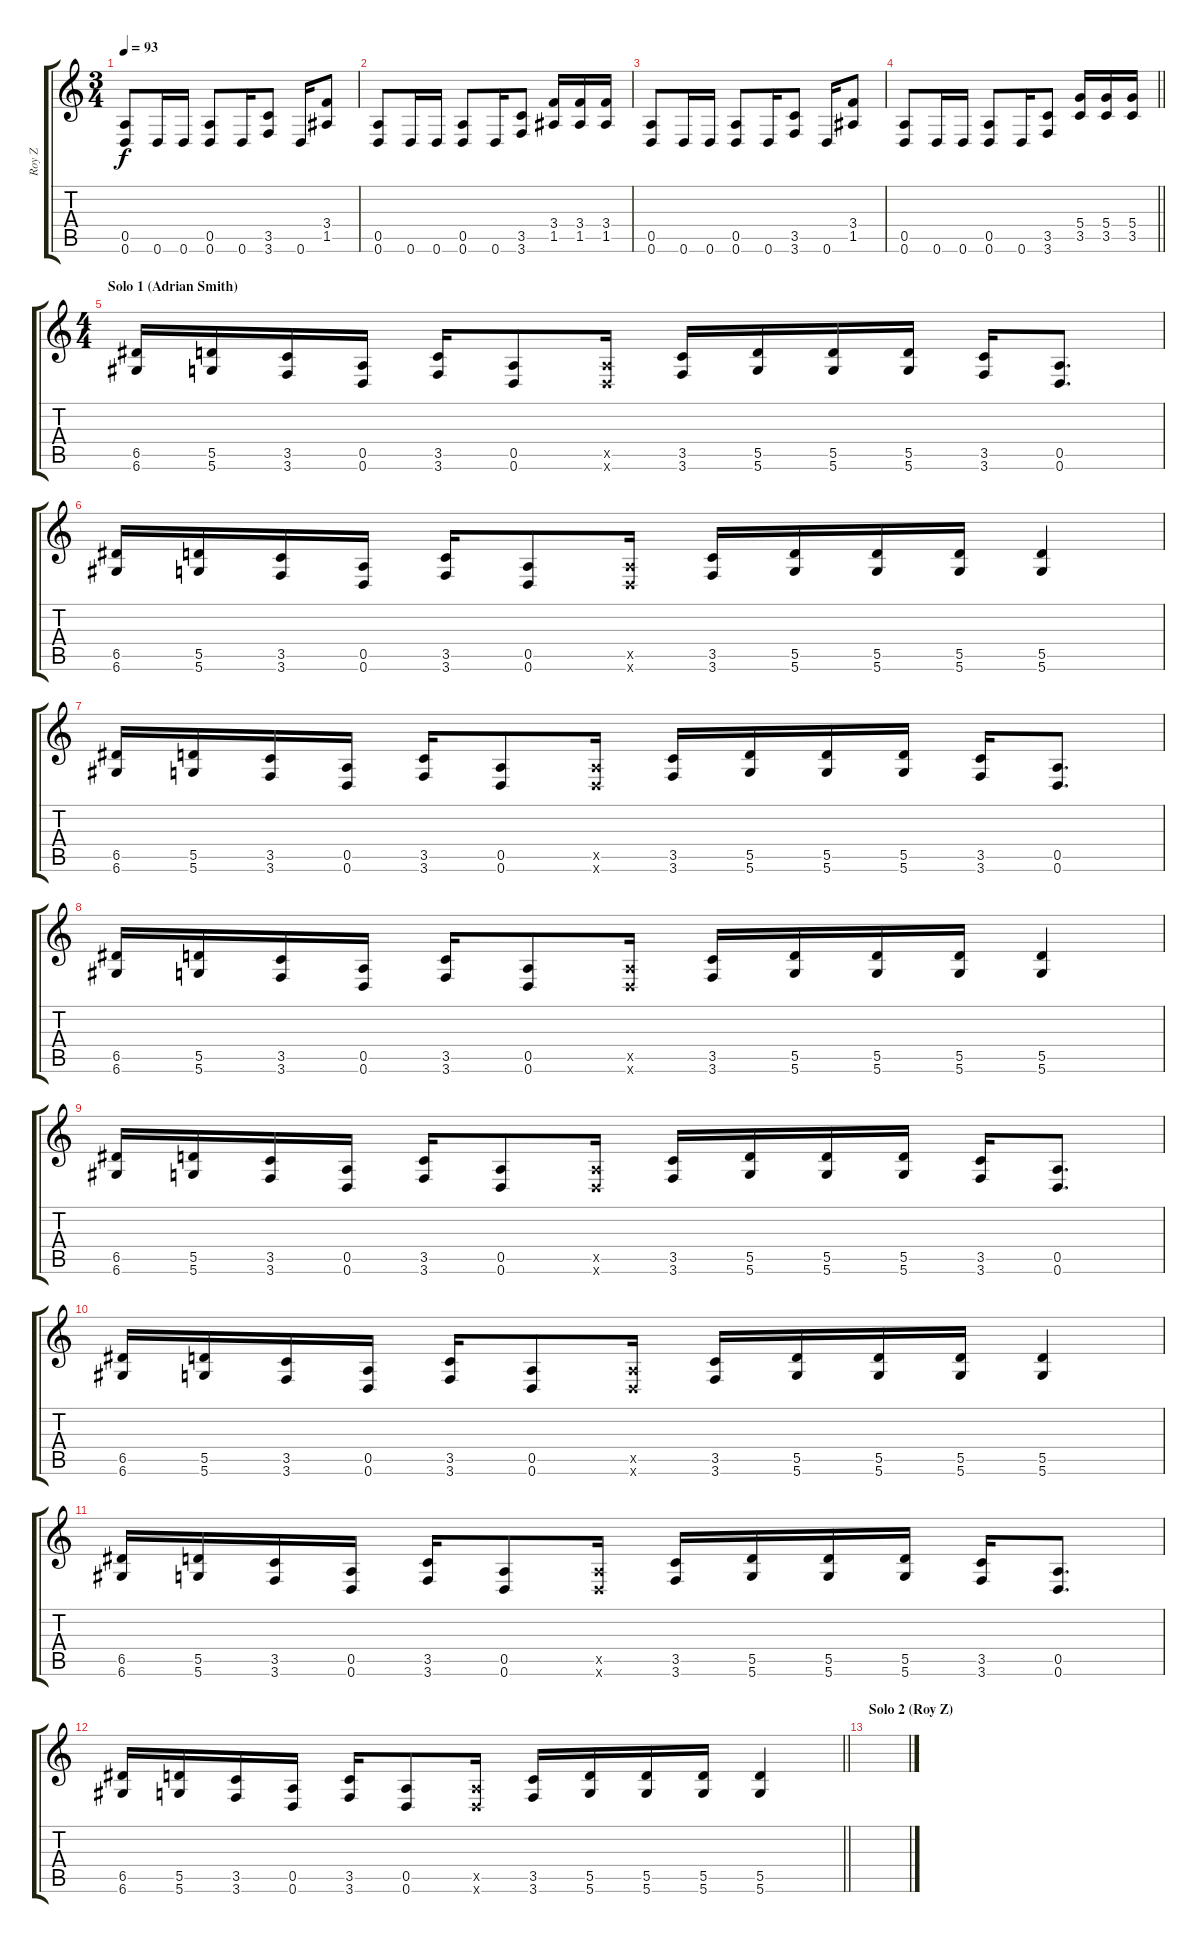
\track ("Roy Z" "Roy Z") {instrument distortionguitar}
\staff {score tabs}
\tuning (E4 B3 G3 D3 A2 D2) {hide}
\ts (3 4)
\tempo 93
\clef g2
\ks c
(0.5 0.6).8{dy f} 0.6.16 0.6.16 (0.5 0.6).8 0.6.16 (3.5 3.6).8 0.6.16 (3.4 1.5).8 |
(0.5 0.6).8 0.6.16 0.6.16 (0.5 0.6).8 0.6.16 (3.5 3.6).8 (3.4 1.5).16 (3.4 1.5).16 (3.4 1.5).16 |
(0.5 0.6).8 0.6.16 0.6.16 (0.5 0.6).8 0.6.16 (3.5 3.6).8 0.6.16 (3.4 1.5).8 |
\barLineRight lightlight
(0.5 0.6).8 0.6.16 0.6.16 (0.5 0.6).8 0.6.16 (3.5 3.6).8 (5.4 3.5).16 (5.4 3.5).16 (5.4 3.5).16 |
\ts (4 4)
\section ("" "Solo 1 (Adrian Smith)")
(6.5 6.6).16 (5.5 5.6).16 (3.5 3.6).16 (0.5 0.6).16 (3.5 3.6).16 (0.5 0.6).8 (0.5{x} 0.6{x}).16 (3.5 3.6).16 (5.5 5.6).16 (5.5 5.6).16 (5.5 5.6).16 (3.5 3.6).16 (0.5 0.6).8{d} |
(6.5 6.6).16 (5.5 5.6).16 (3.5 3.6).16 (0.5 0.6).16 (3.5 3.6).16 (0.5 0.6).8 (0.5{x} 0.6{x}).16 (3.5 3.6).16 (5.5 5.6).16 (5.5 5.6).16 (5.5 5.6).16 (5.5 5.6).4 |
(6.5 6.6).16 (5.5 5.6).16 (3.5 3.6).16 (0.5 0.6).16 (3.5 3.6).16 (0.5 0.6).8 (0.5{x} 0.6{x}).16 (3.5 3.6).16 (5.5 5.6).16 (5.5 5.6).16 (5.5 5.6).16 (3.5 3.6).16 (0.5 0.6).8{d} |
(6.5 6.6).16 (5.5 5.6).16 (3.5 3.6).16 (0.5 0.6).16 (3.5 3.6).16 (0.5 0.6).8 (0.5{x} 0.6{x}).16 (3.5 3.6).16 (5.5 5.6).16 (5.5 5.6).16 (5.5 5.6).16 (5.5 5.6).4 |
(6.5 6.6).16 (5.5 5.6).16 (3.5 3.6).16 (0.5 0.6).16 (3.5 3.6).16 (0.5 0.6).8 (0.5{x} 0.6{x}).16 (3.5 3.6).16 (5.5 5.6).16 (5.5 5.6).16 (5.5 5.6).16 (3.5 3.6).16 (0.5 0.6).8{d} |
(6.5 6.6).16 (5.5 5.6).16 (3.5 3.6).16 (0.5 0.6).16 (3.5 3.6).16 (0.5 0.6).8 (0.5{x} 0.6{x}).16 (3.5 3.6).16 (5.5 5.6).16 (5.5 5.6).16 (5.5 5.6).16 (5.5 5.6).4 |
(6.5 6.6).16 (5.5 5.6).16 (3.5 3.6).16 (0.5 0.6).16 (3.5 3.6).16 (0.5 0.6).8 (0.5{x} 0.6{x}).16 (3.5 3.6).16 (5.5 5.6).16 (5.5 5.6).16 (5.5 5.6).16 (3.5 3.6).16 (0.5 0.6).8{d} |
\barLineRight lightlight
(6.5 6.6).16 (5.5 5.6).16 (3.5 3.6).16 (0.5 0.6).16 (3.5 3.6).16 (0.5 0.6).8 (0.5{x} 0.6{x}).16 (3.5 3.6).16 (5.5 5.6).16 (5.5 5.6).16 (5.5 5.6).16 (5.5 5.6).4 |
\section ("" "Solo 2 (Roy Z)")
